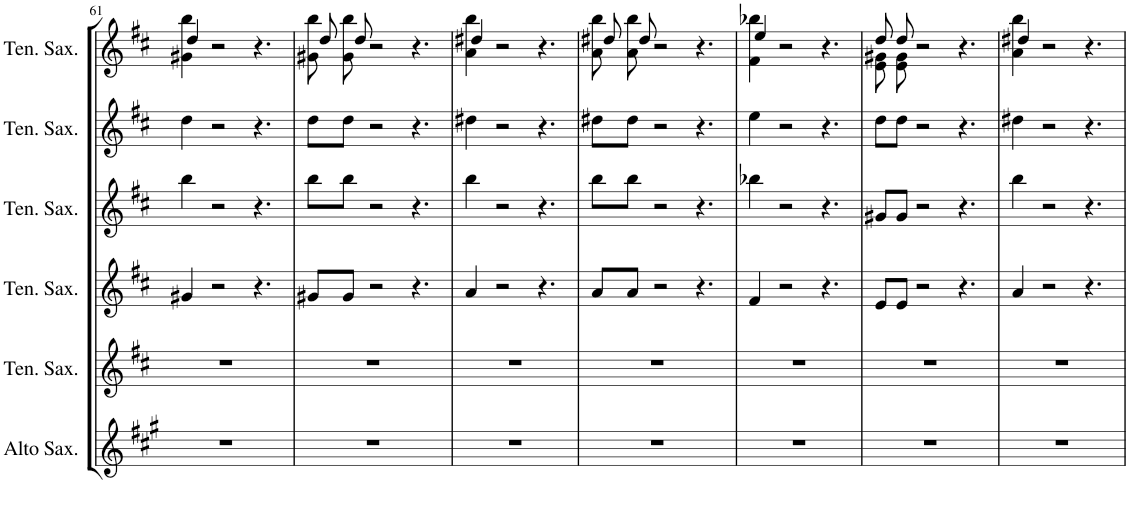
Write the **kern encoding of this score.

**kern	**kern	**kern	**kern	**kern	**kern
*part6	*part5	*part4	*part3	*part2	*part1
*staff6	*staff5	*staff4	*staff3	*staff2	*staff1
*I"Solo Alto Saxophone	*I"Solo Tenor Saxophone	*I"Tenor Saxophone 3	*I"Tenor Saxophone 2	*I"Tenor Saxophone 1	*I"Tenor Saxophone
*I'Alto Sax.	*I'Ten. Sax.	*I'Ten. Sax.	*I'Ten. Sax.	*I'Ten. Sax.	*I'Ten. Sax.
!!LO:PB:g=z
*clefG2	*clefG2	*clefG2	*clefG2	*clefG2	*clefG2
*Trd5c9	*Trd1c2	*Trd1c2	*Trd1c2	*Trd1c2	*Trd1c2
*k[f#c#g#]	*k[f#c#]	*k[f#c#]	*k[f#c#]	*k[f#c#]	*k[f#c#]
*M9/8	*M9/8	*M9/8	*M9/8	*M9/8	*M9/8
=61	=61	=61	=61	=61	=61
*	*	*	*	*	*^
8%9r	8%9r	4g#X/	4bb\	4dd\	4dd/	4g#X\ 4bb\
.	.	2r	2r	2r	2r	2..ryy
.	.	4.r	4.r	4.r	4.r	.
=62	=62	=62	=62	=62	=62	=62
8%9r	8%9r	8g#X/L	8bb\L	8dd\L	8dd/L	8g#X\ 8bb\L
.	.	8g#/J	8bb\J	8dd\J	8dd/J	8g#\ 8bb\J
.	.	2r	2r	2r	2r	2..ryy
.	.	4.r	4.r	4.r	4.r	.
=63	=63	=63	=63	=63	=63	=63
8%9r	8%9r	4a/	4bb\	4dd#X\	4dd#X/	4a\ 4bb\
.	.	2r	2r	2r	2r	2..ryy
.	.	4.r	4.r	4.r	4.r	.
=64	=64	=64	=64	=64	=64	=64
8%9r	8%9r	8a/L	8bb\L	8dd#X\L	8dd#X/L	8a\ 8bb\L
.	.	8a/J	8bb\J	8dd#\J	8dd#/J	8a\ 8bb\J
.	.	2r	2r	2r	2r	2..ryy
.	.	4.r	4.r	4.r	4.r	.
=65	=65	=65	=65	=65	=65	=65
8%9r	8%9r	4f#/	4bb-X\	4ee\	4ee/	4f#\ 4bb-X\
.	.	2r	2r	2r	2r	2..ryy
.	.	4.r	4.r	4.r	4.r	.
=66	=66	=66	=66	=66	=66	=66
8%9r	8%9r	8e/L	8g#X/L	8dd\L	8dd/L	8e/ 8g#X/L
.	.	8e/J	8g#/J	8dd\J	8dd/J	8e/ 8g#/J
.	.	2r	2r	2r	2r	2..ryy
.	.	4.r	4.r	4.r	4.r	.
=67	=67	=67	=67	=67	=67	=67
8%9r	8%9r	4a/	4bb\	4dd#X\	4dd#X/	4a\ 4bb\
.	.	2r	2r	2r	2r	2..ryy
.	.	4.r	4.r	4.r	4.r	.
*	*	*	*	*	*v	*v
=	=	=	=	=	=
*-	*-	*-	*-	*-	*-
